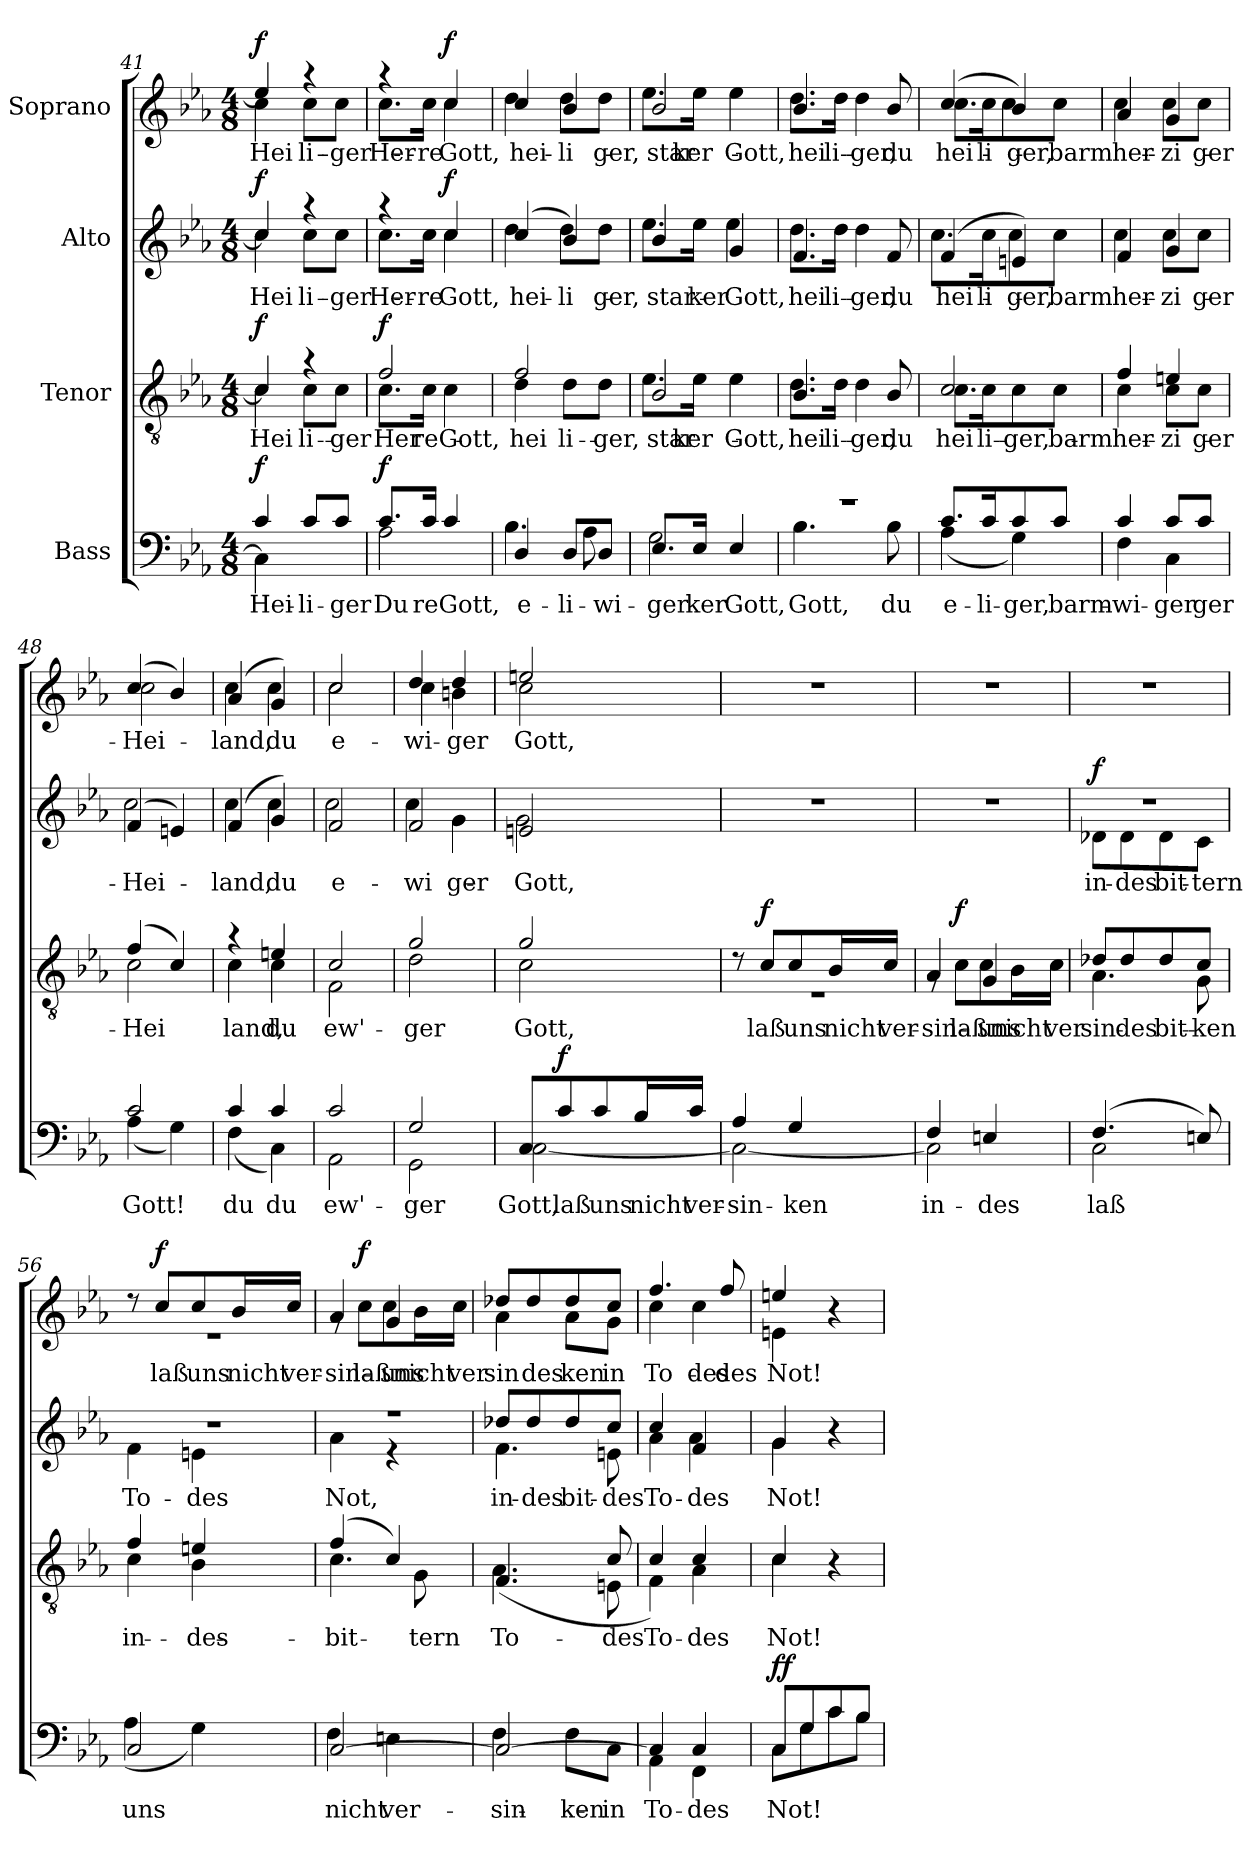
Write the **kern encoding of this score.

**kern	**text	**dynam	**kern	**text	**dynam	**kern	**text	**dynam	**kern	**text	**dynam
*part4	*part4	*part4	*part3	*part3	*part3	*part2	*part2	*part2	*part1	*part1	*part1
*staff4	*staff4	*staff4	*staff3	*staff3	*staff3	*staff2	*staff2	*staff2	*staff1	*staff1	*staff1
*I"Bass	*	*	*I"Tenor	*	*	*I"Alto	*	*	*I"Soprano	*	*
*clefF4	*	*	*clefGv2	*	*	*clefG2	*	*	*clefG2	*	*
*k[b-e-a-]	*	*	*k[b-e-a-]	*	*	*k[b-e-a-]	*	*	*k[b-e-a-]	*	*
*E-:	*	*	*E-:	*	*	*E-:	*	*	*E-:	*	*
*M4/8	*	*	*M4/8	*	*	*M4/8	*	*	*M4/8	*	*
=41	=41	=41	=41	=41	=41	=41	=41	=41	=41	=41	=41
!	!LO:LY:a	!LO:DY:a	!	!LO:LY:b	!LO:DY:b	!	!LO:LY:b	!LO:DY:b	!	!LO:LY:b	!LO:DY:b
*^	*	*	*^	*	*	*^	*	*	*^	*	*
4c/	4C\]	Hei-	f	4c/]	4c\	Hei-	f	4cc/]	4cc\	Hei-	f	4ee/]	4cc\	Hei-	f
!	!	!LO:LY:a	!	!	!	!LO:LY:b	!	!	!	!LO:LY:b	!	!	!	!LO:LY:b	!
8c/L	4ryy	-li-	.	4r	8c\L	-li-	.	4r	8cc\L	-li-	.	4r	8cc\L	-li-	.
!	!	!LO:LY:a	!	!	!	!LO:LY:b	!	!	!	!LO:LY:b	!	!	!	!LO:LY:b	!
8c/J	.	-ger	.	.	8c\J	-ger	.	.	8cc\J	-ger	.	.	8cc\J	-ger	.
=42	=42	=42	=42	=42	=42	=42	=42	=42	=42	=42	=42	=42	=42	=42	=42
!	!	!LO:LY:a	!	!	!	!	!	!	!	!	!	!	!	!	!
!	!	!LO:LY:b	!	!	!	!LO:LY:a	!	!	!	!	!	!	!	!	!
!	!	!	!LO:DY:b	!	!	!LO:LY:b	!LO:DY:a	!	!	!LO:LY:b	!	!	!	!LO:LY:b	!
8.c/L	2A-\	Du	f	2f/	8.c\L	Her-	f	4r	8.cc\L	Her-	.	4r	8.cc\L	Her-	.
!	!	!LO:LY:a	!	!	!	!LO:LY:b	!	!	!	!LO:LY:b	!	!	!	!LO:LY:b	!
16c/Jk	.	-re	.	.	16c\Jk	-re	.	.	16cc\Jk	-re	.	.	16cc\Jk	-re	.
!	!	!LO:LY:a	!	!	!	!LO:LY:b	!	!	!	!LO:LY:a	!	!	!	!	!
!	!	!	!	!	!	!	!	!	!	!LO:LY:b	!	!	!	!LO:LY:a	!
!	!	!	!	!	!	!	!	!	!	!	!LO:DY:a	!	!	!LO:LY:b	!LO:DY:a
4c/	.	Gott,	.	.	4c\	Gott,	.	4cc/	4cc\	Gott,	f	4cc/	4cc\	Gott,	f
=43	=43	=43	=43	=43	=43	=43	=43	=43	=43	=43	=43	=43	=43	=43	=43
!	!	!LO:LY:a	!	!	!	!	!	!	!	!	!	!	!	!	!
!	!	!LO:LY:b	!	!	!	!LO:LY:a	!	!	!	!	!	!	!	!	!
!	!	!	!	!	!	!LO:LY:b	!	!	!	!LO:LY:a	!	!	!	!	!
!	!	!	!	!	!	!	!	!	!	!LO:LY:b	!	!	!	!LO:LY:a	!
!	!	!	!	!	!	!	!	!	!	!	!	!	!	!LO:LY:b	!
4D/	4.B-\	e-	.	2f/	4d\	hei-	.	(>4cc/	4dd\	hei-	.	4cc/	4dd\	hei-	.
!	!	!LO:LY:a	!	!	!	!LO:LY:b	!	!	!	!LO:LY:b	!	!	!	!LO:LY:a	!
!	!	!	!	!	!	!	!	!	!	!	!	!	!	!LO:LY:b	!
8D/L	.	-li-	.	.	8d\L	-li-	.	4b-/)	8dd\L	-li-	.	4b-/	8dd\L	-li-	.
!	!	!LO:LY:a	!	!	!	!	!	!	!	!	!	!	!	!	!
!	!	!LO:LY:b	!	!	!	!LO:LY:b	!	!	!	!LO:LY:b	!	!	!	!LO:LY:b	!
8D/J	8A-\	-wi-	.	.	8d\J	-ger,	.	.	8dd\J	-ger,	.	.	8dd\J	-ger,	.
=44	=44	=44	=44	=44	=44	=44	=44	=44	=44	=44	=44	=44	=44	=44	=44
!	!	!LO:LY:a	!	!	!	!	!	!	!	!	!	!	!	!	!
!	!	!LO:LY:b	!	!	!	!LO:LY:a	!	!	!	!	!	!	!	!	!
!	!	!	!	!	!	!LO:LY:b	!	!	!	!LO:LY:a	!	!	!	!	!
!	!	!	!	!	!	!	!	!	!	!LO:LY:b	!	!	!	!LO:LY:a	!
!	!	!	!	!	!	!	!	!	!	!	!	!	!	!LO:LY:b	!
8.E-/L	2G\	-ger	.	2B-/	8.e-\L	star-	.	4b-/	8.ee-\L	star-	.	2b-/	8.ee-\L	star-	.
!	!	!LO:LY:a	!	!	!	!LO:LY:b	!	!	!	!LO:LY:b	!	!	!	!LO:LY:b	!
16E-/Jk	.	-ker	.	.	16e-\Jk	-ker	.	.	16ee-\Jk	-ker	.	.	16ee-\Jk	-ker	.
!	!	!LO:LY:a	!	!	!	!LO:LY:b	!	!	!	!LO:LY:a	!	!	!	!	!
!	!	!	!	!	!	!	!	!	!	!LO:LY:b	!	!	!	!LO:LY:b	!
4E-/	.	Gott,	.	.	4e-\	Gott,	.	4g/	4ee-\	Gott,	.	.	4ee-\	Gott,	.
!!LO:PB:g=z	!!
=45	=45	=45	=45	=45	=45	=45	=45	=45	=45	=45	=45	=45	=45	=45	=45
!	!	!LO:LY:b	!	!	!	!LO:LY:a	!	!	!	!	!	!	!	!	!
!	!	!	!	!	!	!LO:LY:b	!	!	!	!LO:LY:b	!	!	!	!LO:LY:a	!
!	!	!	!	!	!	!	!	!	!	!	!	!	!	!LO:LY:b	!
2r	4.B-\	Gott,	.	4.B-/	8.d\L	hei-	.	4.f/	8.dd\L	hei-	.	4.b-/	8.dd\L	hei-	.
!	!	!	!	!	!	!LO:LY:b	!	!	!	!LO:LY:b	!	!	!	!LO:LY:b	!
.	.	.	.	.	16d\Jk	-li-	.	.	16dd\Jk	-li-	.	.	16dd\Jk	-li-	.
!	!	!	!	!	!	!LO:LY:b	!	!	!	!LO:LY:b	!	!	!	!LO:LY:b	!
.	.	.	.	.	4d\	-ger,	.	.	4dd\	-ger,	.	.	4dd\	-ger,	.
!	!	!LO:LY:b	!	!	!	!LO:LY:a	!	!	!	!	!	!	!	!LO:LY:a	!
.	8B-\	du	.	8B-/	.	du	.	8f/	.	du	.	8b-/	.	du	.
=46	=46	=46	=46	=46	=46	=46	=46	=46	=46	=46	=46	=46	=46	=46	=46
!	!	!LO:LY:a	!	!	!	!	!	!	!	!	!	!	!	!	!
!	!	!LO:LY:b	!	!	!	!LO:LY:a	!	!	!	!	!	!	!	!	!
!	!	!	!	!	!	!LO:LY:b	!	!	!	!LO:LY:b	!	!	!	!LO:LY:a	!
!	!	!	!	!	!	!	!	!	!	!	!	!	!	!LO:LY:b	!
8.c/L	(<4A-\	e-	.	2c/	8.c\L	hei-	.	(>4f/	8.cc\L	hei-	.	(>4cc/	8.cc\L	hei-	.
!	!	!LO:LY:a	!	!	!	!LO:LY:b	!	!	!	!LO:LY:b	!	!	!	!LO:LY:b	!
16c/K	.	-li-	.	.	16c\K	-li-	.	.	16cc\K	-li-	.	.	16cc\K	-li-	.
!	!	!LO:LY:a	!	!	!	!LO:LY:b	!	!	!	!LO:LY:b	!	!	!	!LO:LY:b	!
8c/	4G\)	-ger,	.	.	8c\	-ger,	.	4en/)	8cc\	-ger,	.	4b-/)	8cc\	-ger,	.
!	!	!LO:LY:a	!	!	!	!LO:LY:b	!	!	!	!LO:LY:b	!	!	!	!LO:LY:b	!
8c/J	.	barm-	.	.	8c\J	barm-	.	.	8cc\J	barm-	.	.	8cc\J	barm-	.
=47	=47	=47	=47	=47	=47	=47	=47	=47	=47	=47	=47	=47	=47	=47	=47
!	!	!LO:LY:a	!	!	!	!	!	!	!	!	!	!	!	!	!
!	!	!LO:LY:b	!	!	!	!LO:LY:a	!	!	!	!	!	!	!	!	!
!	!	!	!	!	!	!LO:LY:b	!	!	!	!LO:LY:b	!	!	!	!LO:LY:a	!
!	!	!	!	!	!	!	!	!	!	!	!	!	!	!LO:LY:b	!
4c/	4F\	-wi-	.	4f/	4c\	-her-	.	4f/	4cc\	-her-	.	4a-/	4cc\	-her-	.
!	!	!LO:LY:a	!	!	!	!	!	!	!	!	!	!	!	!	!
!	!	!LO:LY:b	!	!	!	!LO:LY:a	!	!	!	!	!	!	!	!	!
!	!	!	!	!	!	!LO:LY:b	!	!	!	!LO:LY:b	!	!	!	!LO:LY:a	!
!	!	!	!	!	!	!	!	!	!	!	!	!	!	!LO:LY:b	!
8c/L	4C\	-ger	.	4en/	8c\L	-zi-	.	4g/	8cc\L	-zi-	.	4g/	8cc\L	-zi-	.
!	!	!LO:LY:a	!	!	!	!LO:LY:b	!	!	!	!LO:LY:b	!	!	!	!LO:LY:b	!
8c/J	.	-ger	.	.	8c\J	-ger	.	.	8cc\J	-ger	.	.	8cc\J	-ger	.
=48	=48	=48	=48	=48	=48	=48	=48	=48	=48	=48	=48	=48	=48	=48	=48
!	!	!LO:LY:a	!	!	!	!	!	!	!	!	!	!	!	!	!
!	!	!LO:LY:b	!	!	!	!LO:LY:a	!	!	!	!	!	!	!	!	!
!	!	!	!	!	!	!LO:LY:b	!	!	!	!LO:LY:b	!	!	!	!LO:LY:a	!
!	!	!	!	!	!	!	!	!	!	!	!	!	!	!LO:LY:b	!
2c/	(<4A-\	Gott!	.	(>4f/	2c\	Hei	.	(>4f/	2cc\	Hei-	.	(>4cc/	2cc\	Hei-	.
.	4G\)	.	.	4c/)	.	.	.	4en/)	.	.	.	4b-/)	.	.	.
=49	=49	=49	=49	=49	=49	=49	=49	=49	=49	=49	=49	=49	=49	=49	=49
!	!	!LO:LY:a	!	!	!	!	!	!	!	!	!	!	!	!	!
!	!	!LO:LY:b	!	!	!	!LO:LY:b	!	!	!	!LO:LY:b	!	!	!	!LO:LY:a	!
!	!	!	!	!	!	!	!	!	!	!	!	!	!	!LO:LY:b	!
4c/	(<4F\	du	.	4r	4c\	land,	.	(>4f/	4cc\	-land,	.	(>4a-/	4cc\	-land,	.
!	!	!LO:LY:a	!	!	!	!LO:LY:b	!	!	!	!LO:LY:b	!	!	!	!LO:LY:b	!
4c/	4C\)	du	.	4en/	4c\	du	.	4g/)	4cc\	du	.	4g/)	4cc\	du	.
=50	=50	=50	=50	=50	=50	=50	=50	=50	=50	=50	=50	=50	=50	=50	=50
!	!	!LO:LY:b	!	!	!	!LO:LY:b	!	!	!	!LO:LY:b	!	!	!	!LO:LY:b	!
2c/	2AA-\	ew'-	.	2c/	2F\	ew'-	.	2f/	2cc\	e-	.	2cc/	2cc\	e-	.
=51	=51	=51	=51	=51	=51	=51	=51	=51	=51	=51	=51	=51	=51	=51	=51
!	!	!LO:LY:b	!	!	!	!LO:LY:b	!	!	!	!LO:LY:b	!	!	!	!LO:LY:b	!
2G/	2GG\	-ger	.	2g/	2d\	-ger	.	2f/	4cc\	-wi-	.	4dd/	4cc\	-wi-	.
!	!	!	!	!	!	!	!	!	!	!LO:LY:b	!	!	!	!LO:LY:b	!
.	.	.	.	.	.	.	.	.	4g\	-ger	.	4dd/	4bn\	-ger	.
=52	=52	=52	=52	=52	=52	=52	=52	=52	=52	=52	=52	=52	=52	=52	=52
!	!	!LO:LY:a	!	!	!	!	!	!	!	!	!	!	!	!	!
!	!	!LO:LY:b	!	!	!	!LO:LY:b	!	!	!	!LO:LY:b	!	!	!	!LO:LY:b	!
8C/L	[2C\	Gott,	.	2g/	2c\	Gott,	.	2en/	2g\	Gott,	.	2een/	2cc\	Gott,	.
!	!	!LO:LY:a	!LO:DY:a	!	!	!	!	!	!	!	!	!	!	!	!
8c/	.	laß	f	.	.	.	.	.	.	.	.	.	.	.	.
!	!	!LO:LY:a	!	!	!	!	!	!	!	!	!	!	!	!	!
8c/	.	uns	.	.	.	.	.	.	.	.	.	.	.	.	.
!	!	!LO:LY:a	!	!	!	!	!	!	!	!	!	!	!	!	!
16B-/L	.	nicht	.	.	.	.	.	.	.	.	.	.	.	.	.
!	!	!LO:LY:a	!	!	!	!	!	!	!	!	!	!	!	!	!
16c/JJ	.	ver-	.	.	.	.	.	.	.	.	.	.	.	.	.
*	*	*	*	*	*	*	*	*v	*v	*	*	*	*	*	*
*	*	*	*	*	*	*	*	*	*	*	*v	*v	*	*
!!LO:LB:g=z
=53	=53	=53	=53	=53	=53	=53	=53	=53	=53	=53	=53	=53	=53
!	!	!LO:LY:a	!	!	!	!	!	!	!	!	!	!	!
4A-/	2C\_	-sin-	.	8r	2r	.	.	2r	.	.	2r	.	.
!	!	!	!	!	!	!LO:LY:a	!LO:DY:a	!	!	!	!	!	!
.	.	.	.	8c/L	.	laß	f	.	.	.	.	.	.
!	!	!LO:LY:a	!	!	!	!LO:LY:a	!	!	!	!	!	!	!
4G/	.	-ken	.	8c/	.	uns	.	.	.	.	.	.	.
!	!	!	!	!	!	!LO:LY:a	!	!	!	!	!	!	!
.	.	.	.	16B-/L	.	nicht	.	.	.	.	.	.	.
!	!	!	!	!	!	!LO:LY:a	!	!	!	!	!	!	!
.	.	.	.	16c/JJ	.	ver-	.	.	.	.	.	.	.
=54	=54	=54	=54	=54	=54	=54	=54	=54	=54	=54	=54	=54	=54
!	!	!LO:LY:a	!	!	!	!LO:LY:a	!	!	!	!	!	!	!
4F/	2C\]	in-	.	4A-/	8rG	-sin-	.	2r	.	.	2r	.	.
!	!	!	!	!	!	!LO:LY:b	!LO:DY:b	!	!	!	!	!	!
.	.	.	.	.	8c\L	laß	f	.	.	.	.	.	.
!	!	!LO:LY:a	!	!	!	!LO:LY:a	!	!	!	!	!	!	!
!	!	!	!	!	!	!LO:LY:b	!	!	!	!	!	!	!
4En/	.	-des	.	4G/	8c\	uns	.	.	.	.	.	.	.
!	!	!	!	!	!	!LO:LY:b	!	!	!	!	!	!	!
.	.	.	.	.	16B-\L	nicht	.	.	.	.	.	.	.
!	!	!	!	!	!	!LO:LY:b	!	!	!	!	!	!	!
.	.	.	.	.	16c\JJ	ver-	.	.	.	.	.	.	.
=55	=55	=55	=55	=55	=55	=55	=55	=55	=55	=55	=55	=55	=55
!	!	!LO:LY:a	!	!	!	!	!	!	!	!	!	!	!
!	!	!LO:LY:b	!	!	!	!LO:LY:a	!	!	!	!	!	!	!
!	!	!	!	!	!	!LO:LY:b	!	!	!LO:LY:b	!LO:DY:b	!	!	!
*	*	*	*	*	*	*	*	*^	*	*	*	*	*
(>4.F/	2C\	laß	.	8d-X/L	4.A-\	-sin	.	2r	8d-X\L	in-	f	2r	.	.
!	!	!	!	!	!	!LO:LY:a	!	!	!	!LO:LY:b	!	!	!	!
.	.	.	.	8d-/	.	-des	.	.	8d-\	-des	.	.	.	.
!	!	!	!	!	!	!LO:LY:a	!	!	!	!LO:LY:b	!	!	!	!
.	.	.	.	8d-/	.	bit-	.	.	8d-\	bit-	.	.	.	.
!	!	!	!	!	!	!LO:LY:a	!	!	!	!	!	!	!	!
!	!	!	!	!	!	!LO:LY:b	!	!	!	!LO:LY:b	!	!	!	!
8En/)	.	.	.	8c/J	8G\	ken	.	.	8c\J	-tern	.	.	.	.
=56	=56	=56	=56	=56	=56	=56	=56	=56	=56	=56	=56	=56	=56	=56
!	!	!LO:LY:a	!	!	!	!	!	!	!	!	!	!	!	!
!	!	!LO:LY:b	!	!	!	!LO:LY:a	!	!	!	!	!	!	!	!
!	!	!	!	!	!	!LO:LY:b	!	!	!	!LO:LY:b	!	!	!	!
*	*	*	*	*	*	*	*	*	*	*	*	*^	*	*
2C/	(<4A-\	uns	.	4f/	4c\	in-	.	2r	4f\	To-	.	8r	2r	.	.
!	!	!	!	!	!	!	!	!	!	!	!	!	!	!LO:LY:a	!LO:DY:a
.	.	.	.	.	.	.	.	.	.	.	.	8cc/L	.	laß	f
!	!	!	!	!	!	!LO:LY:a	!	!	!	!	!	!	!	!	!
!	!	!	!	!	!	!LO:LY:b	!	!	!	!LO:LY:b	!	!	!	!LO:LY:a	!
.	4G\)	.	.	4en/	4B-\	-des	.	.	4en\	-des	.	8cc/	.	uns	.
!	!	!	!	!	!	!	!	!	!	!	!	!	!	!LO:LY:a	!
.	.	.	.	.	.	.	.	.	.	.	.	16b-/L	.	nicht	.
!	!	!	!	!	!	!	!	!	!	!	!	!	!	!LO:LY:a	!
.	.	.	.	.	.	.	.	.	.	.	.	16cc/JJ	.	ver-	.
=57	=57	=57	=57	=57	=57	=57	=57	=57	=57	=57	=57	=57	=57	=57	=57
!	!	!LO:LY:a	!	!	!	!	!	!	!	!	!	!	!	!	!
!	!	!LO:LY:b	!	!	!	!LO:LY:a	!	!	!	!	!	!	!	!	!
!	!	!	!	!	!	!LO:LY:b	!	!	!	!LO:LY:b	!	!	!	!LO:LY:a	!
[2C/	4F\	nicht	.	(>4f/	4.c\	bit	.	2r	4a-\	Not,	.	4a-/	8rg	-sin-	.
!	!	!	!	!	!	!	!	!	!	!	!	!	!	!LO:LY:b	!LO:DY:b
.	.	.	.	.	.	.	.	.	.	.	.	.	8cc\L	laß	f
!	!	!LO:LY:b	!	!	!	!	!	!	!	!	!	!	!	!LO:LY:a	!
!	!	!	!	!	!	!	!	!	!	!	!	!	!	!LO:LY:b	!
.	4En\	ver-	.	4c/)	.	.	.	.	4r	.	.	4g/	8cc\	uns	.
!	!	!	!	!	!	!LO:LY:b	!	!	!	!	!	!	!	!LO:LY:b	!
.	.	.	.	.	8G\	tern	.	.	.	.	.	.	16b-\L	nicht	.
!	!	!	!	!	!	!	!	!	!	!	!	!	!	!LO:LY:b	!
.	.	.	.	.	.	.	.	.	.	.	.	.	16cc\JJ	ver	.
=58	=58	=58	=58	=58	=58	=58	=58	=58	=58	=58	=58	=58	=58	=58	=58
!	!	!LO:LY:b	!	!	!	!LO:LY:a	!	!	!	!	!	!	!	!	!
!	!	!	!	!	!	!LO:LY:b	!	!	!	!LO:LY:a	!	!	!	!	!
!	!	!	!	!	!	!	!	!	!	!LO:LY:b	!	!	!	!LO:LY:a	!
!	!	!	!	!	!	!	!	!	!	!	!	!	!	!LO:LY:b	!
2C/_	4F\	-sin-	.	4.F/	(<4.A-\	To-	.	8dd-X/L	4.f\	in-	.	8dd-X/L	4a-\	sin	.
!	!	!	!	!	!	!	!	!	!	!LO:LY:a	!	!	!	!LO:LY:a	!
.	.	.	.	.	.	.	.	8dd-/	.	-des	.	8dd-/	.	-des	.
!	!	!LO:LY:b	!	!	!	!	!	!	!	!LO:LY:a	!	!	!	!LO:LY:a	!
!	!	!	!	!	!	!	!	!	!	!	!	!	!	!LO:LY:b	!
.	8F\L	-ken	.	.	.	.	.	8dd-/	.	bit-	.	8dd-/	8a-\L	ken	.
!	!	!LO:LY:b	!	!	!	!LO:LY:a	!	!	!	!LO:LY:a	!	!	!	!	!
!	!	!	!	!	!	!	!	!	!	!LO:LY:b	!	!	!	!LO:LY:a	!
!	!	!	!	!	!	!	!	!	!	!	!	!	!	!LO:LY:b	!
.	8C\J	in	.	8c/	8En\	-des	.	8cc/J	8en\	-des	.	8cc/J	8g\J	in	.
!!LO:PB:g=z	!!
=59	=59	=59	=59	=59	=59	=59	=59	=59	=59	=59	=59	=59	=59	=59	=59
!	!	!LO:LY:b	!	!	!	!LO:LY:a	!	!	!	!LO:LY:b	!	!	!	!LO:LY:a	!
!	!	!	!	!	!	!	!	!	!	!	!	!	!	!LO:LY:b	!
4C/]	4AA-\	To-	.	4c/	4F\)	To-	.	4cc/	4a-\	To-	.	4.ff/	4cc\	To-	.
!	!	!LO:LY:b	!	!	!	!LO:LY:a	!	!	!	!	!	!	!	!	!
!	!	!	!	!	!	!LO:LY:b	!	!	!	!LO:LY:b	!	!	!	!LO:LY:b	!
4C/	4FF\	-des	.	4c/	4A-\	-des	.	4f/	4a-\	-des	.	.	4cc\	-des	.
!	!	!	!	!	!	!	!	!	!	!	!	!	!	!LO:LY:a	!
.	.	.	.	.	.	.	.	.	.	.	.	8ff/	.	-des	.
=60	=60	=60	=60	=60	=60	=60	=60	=60	=60	=60	=60	=60	=60	=60	=60
!	!	!LO:LY:b	!LO:DY:a	!	!	!LO:LY:b	!	!	!	!LO:LY:b	!	!	!	!LO:LY:b	!
8C/L	8C\L	Not!	ff	4c/	4c\	Not!	.	4g/	4g\	Not!	.	4een/	4en\	Not!	.
8G/	8G\	.	.	.	.	.	.	.	.	.	.	.	.	.	.
8c/	8c\	.	.	4r	4ryy	.	.	4r	4ryy	.	.	4r	4ryy	.	.
8B-/J	8B-\J	.	.	.	.	.	.	.	.	.	.	.	.	.	.
*v	*v	*	*	*	*	*	*	*v	*v	*	*	*v	*v	*	*
*	*	*	*v	*v	*	*	*	*	*	*	*	*
=	=	=	=	=	=	=	=	=	=	=	=
*-	*-	*-	*-	*-	*-	*-	*-	*-	*-	*-	*-
